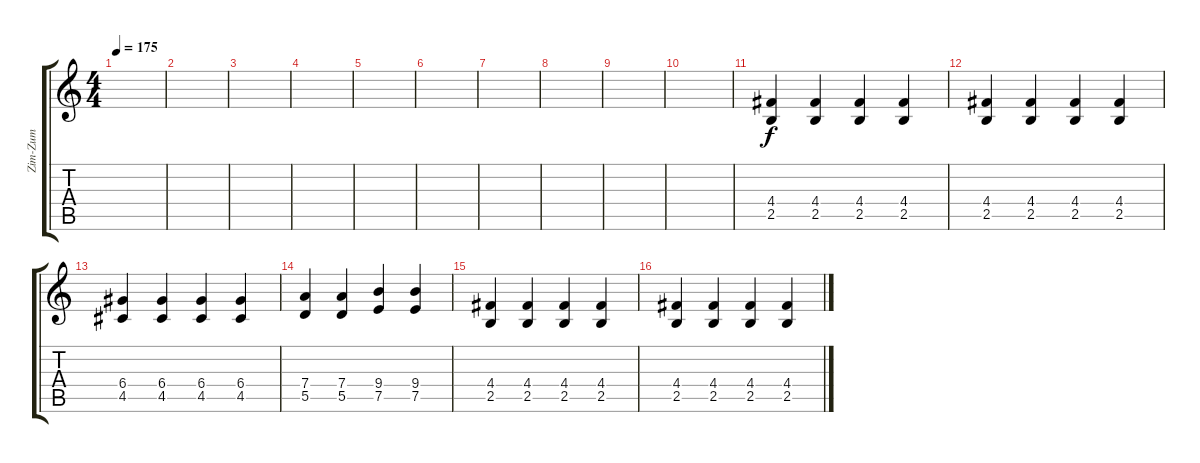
\track ("Zim-Zum" "Zim-Zum") {instrument overdrivenguitar}
\staff {score tabs}
\tuning (E4 B3 G3 D3 A2 E2) {hide}
\ts (4 4)
\tempo 175
\clef g2
\ks c
|
|
|
|
|
|
|
|
|
|
(4.4 2.5).4 (4.4 2.5).4 (4.4 2.5).4 (4.4 2.5).4 |
(4.4 2.5).4 (4.4 2.5).4 (4.4 2.5).4 (4.4 2.5).4 |
(6.4 4.5).4 (6.4 4.5).4 (6.4 4.5).4 (6.4 4.5).4 |
(7.4 5.5).4 (7.4 5.5).4 (9.4 7.5).4 (9.4 7.5).4 |
(4.4 2.5).4 (4.4 2.5).4 (4.4 2.5).4 (4.4 2.5).4 |
(4.4 2.5).4 (4.4 2.5).4 (4.4 2.5).4 (4.4 2.5).4
